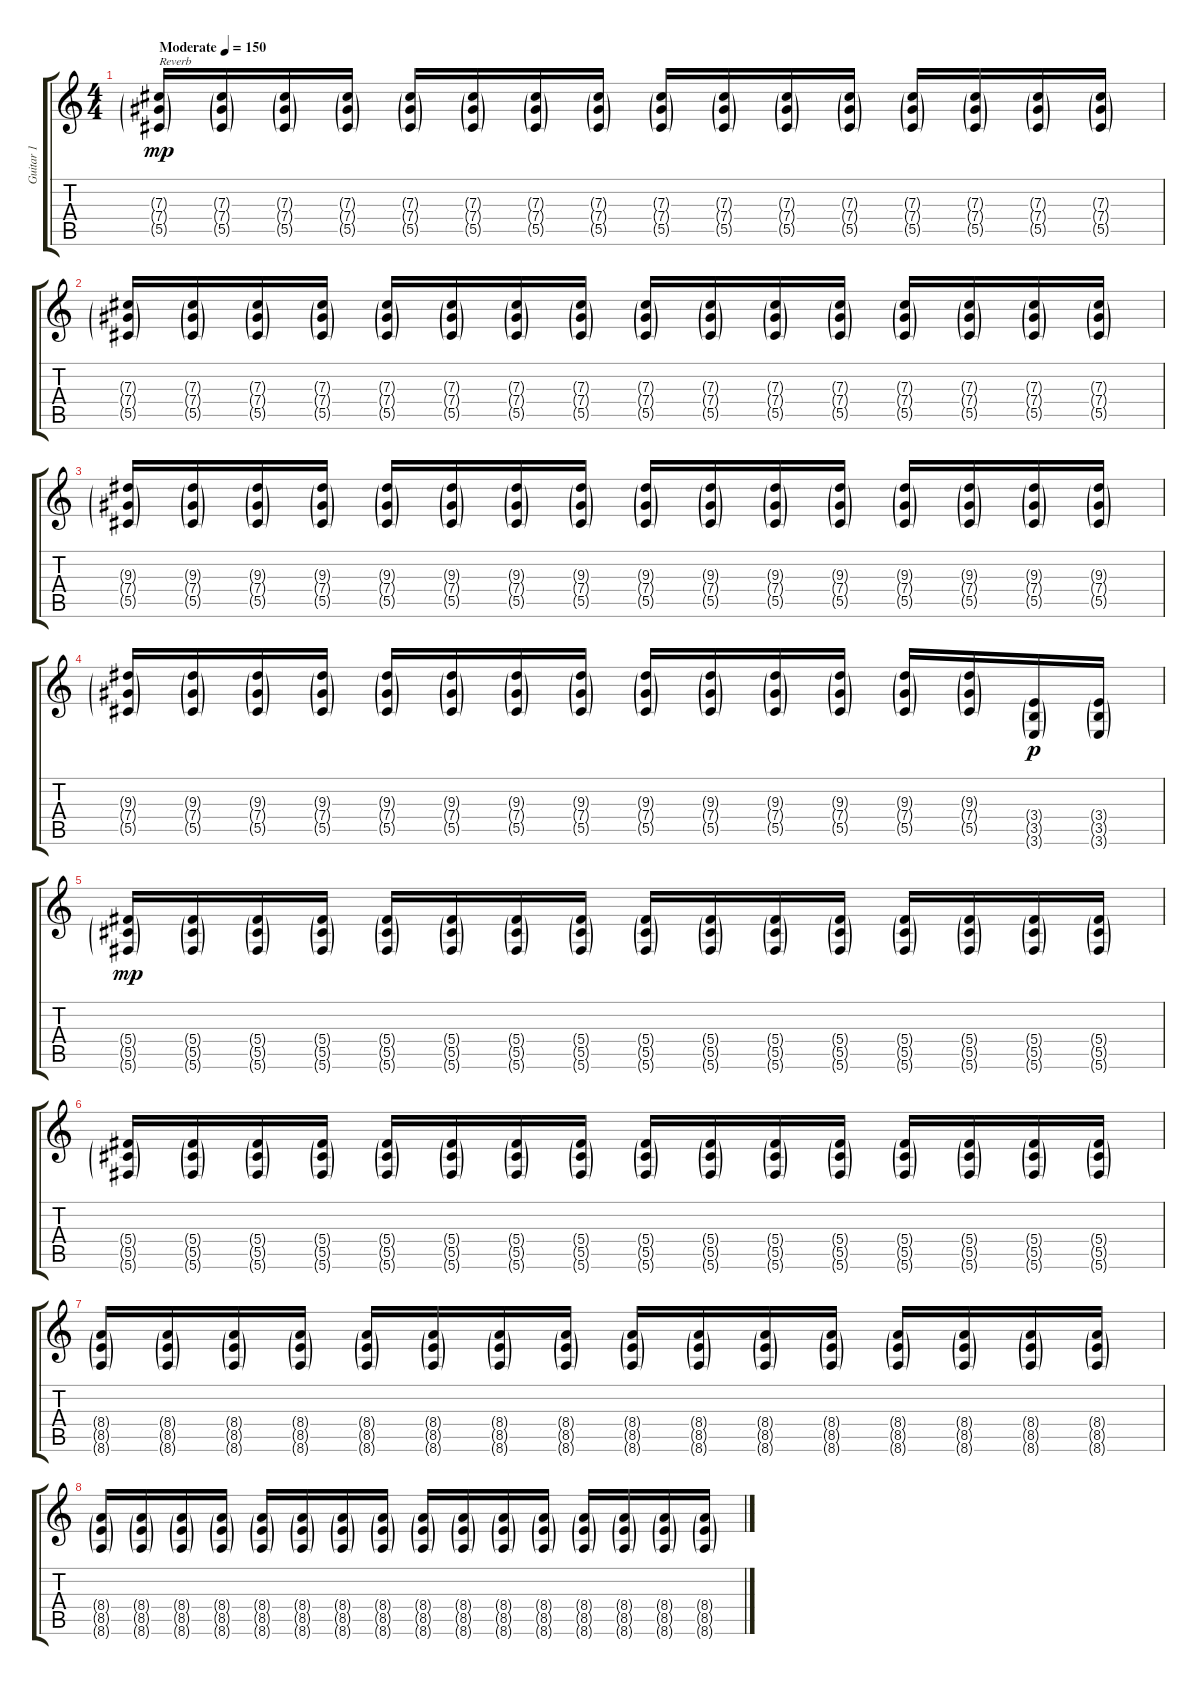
\track ("Guitar 1" "Guitar 1") {instrument distortionguitar}
\staff {score tabs}
\tuning (Eb4 Bb3 Gb3 Db3 Ab2 Db2) {hide}
\ts (4 4)
\tempo (150 "Moderate")
\clef g2
\ks c
(7.3{g} 7.4{g} 5.5{g}).16{txt "Reverb" dy mp instrument distortionguitar} (7.3{g} 7.4{g} 5.5{g}).16 (7.3{g} 7.4{g} 5.5{g}).16 (7.3{g} 7.4{g} 5.5{g}).16 (7.3{g} 7.4{g} 5.5{g}).16 (7.3{g} 7.4{g} 5.5{g}).16 (7.3{g} 7.4{g} 5.5{g}).16 (7.3{g} 7.4{g} 5.5{g}).16 (7.3{g} 7.4{g} 5.5{g}).16 (7.3{g} 7.4{g} 5.5{g}).16 (7.3{g} 7.4{g} 5.5{g}).16 (7.3{g} 7.4{g} 5.5{g}).16 (7.3{g} 7.4{g} 5.5{g}).16 (7.3{g} 7.4{g} 5.5{g}).16 (7.3{g} 7.4{g} 5.5{g}).16 (7.3{g} 7.4{g} 5.5{g}).16 |
(7.3{g} 7.4{g} 5.5{g}).16 (7.3{g} 7.4{g} 5.5{g}).16 (7.3{g} 7.4{g} 5.5{g}).16 (7.3{g} 7.4{g} 5.5{g}).16 (7.3{g} 7.4{g} 5.5{g}).16 (7.3{g} 7.4{g} 5.5{g}).16 (7.3{g} 7.4{g} 5.5{g}).16 (7.3{g} 7.4{g} 5.5{g}).16 (7.3{g} 7.4{g} 5.5{g}).16 (7.3{g} 7.4{g} 5.5{g}).16 (7.3{g} 7.4{g} 5.5{g}).16 (7.3{g} 7.4{g} 5.5{g}).16 (7.3{g} 7.4{g} 5.5{g}).16 (7.3{g} 7.4{g} 5.5{g}).16 (7.3{g} 7.4{g} 5.5{g}).16 (7.3{g} 7.4{g} 5.5{g}).16 |
(9.3{g} 7.4{g} 5.5{g}).16 (9.3{g} 7.4{g} 5.5{g}).16 (9.3{g} 7.4{g} 5.5{g}).16 (9.3{g} 7.4{g} 5.5{g}).16 (9.3{g} 7.4{g} 5.5{g}).16 (9.3{g} 7.4{g} 5.5{g}).16 (9.3{g} 7.4{g} 5.5{g}).16 (9.3{g} 7.4{g} 5.5{g}).16 (9.3{g} 7.4{g} 5.5{g}).16 (9.3{g} 7.4{g} 5.5{g}).16 (9.3{g} 7.4{g} 5.5{g}).16 (9.3{g} 7.4{g} 5.5{g}).16 (9.3{g} 7.4{g} 5.5{g}).16 (9.3{g} 7.4{g} 5.5{g}).16 (9.3{g} 7.4{g} 5.5{g}).16 (9.3{g} 7.4{g} 5.5{g}).16 |
(9.3{g} 7.4{g} 5.5{g}).16 (9.3{g} 7.4{g} 5.5{g}).16 (9.3{g} 7.4{g} 5.5{g}).16 (9.3{g} 7.4{g} 5.5{g}).16 (9.3{g} 7.4{g} 5.5{g}).16 (9.3{g} 7.4{g} 5.5{g}).16 (9.3{g} 7.4{g} 5.5{g}).16 (9.3{g} 7.4{g} 5.5{g}).16 (9.3{g} 7.4{g} 5.5{g}).16 (9.3{g} 7.4{g} 5.5{g}).16 (9.3{g} 7.4{g} 5.5{g}).16 (9.3{g} 7.4{g} 5.5{g}).16 (9.3{g} 7.4{g} 5.5{g}).16 (9.3{g} 7.4{g} 5.5{g}).16 (3.4{g} 3.5{g} 3.6{g}).16{dy p} (3.4{g} 3.5{g} 3.6{g}).16 |
(5.4{g} 5.5{g} 5.6{g}).16{dy mp} (5.4{g} 5.5{g} 5.6{g}).16 (5.4{g} 5.5{g} 5.6{g}).16 (5.4{g} 5.5{g} 5.6{g}).16 (5.4{g} 5.5{g} 5.6{g}).16 (5.4{g} 5.5{g} 5.6{g}).16 (5.4{g} 5.5{g} 5.6{g}).16 (5.4{g} 5.5{g} 5.6{g}).16 (5.4{g} 5.5{g} 5.6{g}).16 (5.4{g} 5.5{g} 5.6{g}).16 (5.4{g} 5.5{g} 5.6{g}).16 (5.4{g} 5.5{g} 5.6{g}).16 (5.4{g} 5.5{g} 5.6{g}).16 (5.4{g} 5.5{g} 5.6{g}).16 (5.4{g} 5.5{g} 5.6{g}).16 (5.4{g} 5.5{g} 5.6{g}).16 |
(5.4{g} 5.5{g} 5.6{g}).16 (5.4{g} 5.5{g} 5.6{g}).16 (5.4{g} 5.5{g} 5.6{g}).16 (5.4{g} 5.5{g} 5.6{g}).16 (5.4{g} 5.5{g} 5.6{g}).16 (5.4{g} 5.5{g} 5.6{g}).16 (5.4{g} 5.5{g} 5.6{g}).16 (5.4{g} 5.5{g} 5.6{g}).16 (5.4{g} 5.5{g} 5.6{g}).16 (5.4{g} 5.5{g} 5.6{g}).16 (5.4{g} 5.5{g} 5.6{g}).16 (5.4{g} 5.5{g} 5.6{g}).16 (5.4{g} 5.5{g} 5.6{g}).16 (5.4{g} 5.5{g} 5.6{g}).16 (5.4{g} 5.5{g} 5.6{g}).16 (5.4{g} 5.5{g} 5.6{g}).16 |
(8.4{g} 8.5{g} 8.6{g}).16 (8.4{g} 8.5{g} 8.6{g}).16 (8.4{g} 8.5{g} 8.6{g}).16 (8.4{g} 8.5{g} 8.6{g}).16 (8.4{g} 8.5{g} 8.6{g}).16 (8.4{g} 8.5{g} 8.6{g}).16 (8.4{g} 8.5{g} 8.6{g}).16 (8.4{g} 8.5{g} 8.6{g}).16 (8.4{g} 8.5{g} 8.6{g}).16 (8.4{g} 8.5{g} 8.6{g}).16 (8.4{g} 8.5{g} 8.6{g}).16 (8.4{g} 8.5{g} 8.6{g}).16 (8.4{g} 8.5{g} 8.6{g}).16 (8.4{g} 8.5{g} 8.6{g}).16 (8.4{g} 8.5{g} 8.6{g}).16 (8.4{g} 8.5{g} 8.6{g}).16 |
(8.4{g} 8.5{g} 8.6{g}).16 (8.4{g} 8.5{g} 8.6{g}).16 (8.4{g} 8.5{g} 8.6{g}).16 (8.4{g} 8.5{g} 8.6{g}).16 (8.4{g} 8.5{g} 8.6{g}).16 (8.4{g} 8.5{g} 8.6{g}).16 (8.4{g} 8.5{g} 8.6{g}).16 (8.4{g} 8.5{g} 8.6{g}).16 (8.4{g} 8.5{g} 8.6{g}).16 (8.4{g} 8.5{g} 8.6{g}).16 (8.4{g} 8.5{g} 8.6{g}).16 (8.4{g} 8.5{g} 8.6{g}).16 (8.4{g} 8.5{g} 8.6{g}).16 (8.4{g} 8.5{g} 8.6{g}).16 (8.4{g} 8.5{g} 8.6{g}).16 (8.4{g} 8.5{g} 8.6{g}).16
